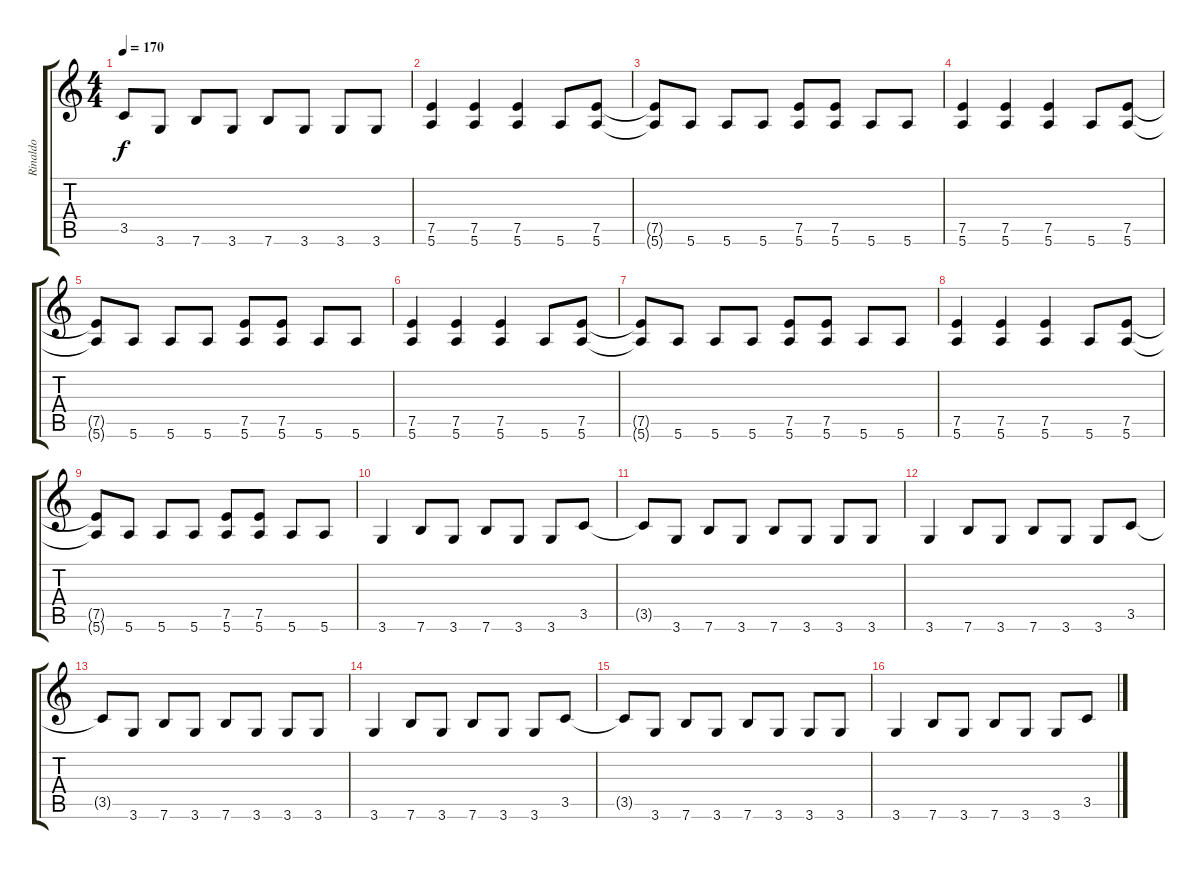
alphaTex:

\track ("Rinaldo" "Rinaldo") {instrument overdrivenguitar}
\staff {score tabs}
\tuning (E4 B3 G3 D3 A2 E2) {hide}
\ts (4 4)
\tempo 170
\clef g2
\ks c
3.5{t}.8{dy f} 3.6.8 7.6.8 3.6.8 7.6.8 3.6.8 3.6.8 3.6.8 |
(7.5 5.6).4 (7.5 5.6).4 (7.5 5.6).4 5.6.8 (7.5 5.6).8 |
(7.5{t} 5.6{t}).8 5.6.8 5.6.8 5.6.8 (7.5 5.6).8 (7.5 5.6).8 5.6.8 5.6.8 |
(7.5 5.6).4 (7.5 5.6).4 (7.5 5.6).4 5.6.8 (7.5 5.6).8 |
(7.5{t} 5.6{t}).8 5.6.8 5.6.8 5.6.8 (7.5 5.6).8 (7.5 5.6).8 5.6.8 5.6.8 |
(7.5 5.6).4 (7.5 5.6).4 (7.5 5.6).4 5.6.8 (7.5 5.6).8 |
(7.5{t} 5.6{t}).8 5.6.8 5.6.8 5.6.8 (7.5 5.6).8 (7.5 5.6).8 5.6.8 5.6.8 |
(7.5 5.6).4 (7.5 5.6).4 (7.5 5.6).4 5.6.8 (7.5 5.6).8 |
(7.5{t} 5.6{t}).8 5.6.8 5.6.8 5.6.8 (7.5 5.6).8 (7.5 5.6).8 5.6.8 5.6.8 |
3.6.4 7.6.8 3.6.8 7.6.8 3.6.8 3.6.8 3.5.8 |
3.5{t}.8 3.6.8 7.6.8 3.6.8 7.6.8 3.6.8 3.6.8 3.6.8 |
3.6.4 7.6.8 3.6.8 7.6.8 3.6.8 3.6.8 3.5.8 |
3.5{t}.8 3.6.8 7.6.8 3.6.8 7.6.8 3.6.8 3.6.8 3.6.8 |
3.6.4 7.6.8 3.6.8 7.6.8 3.6.8 3.6.8 3.5.8 |
3.5{t}.8 3.6.8 7.6.8 3.6.8 7.6.8 3.6.8 3.6.8 3.6.8 |
3.6.4 7.6.8 3.6.8 7.6.8 3.6.8 3.6.8 3.5.8
